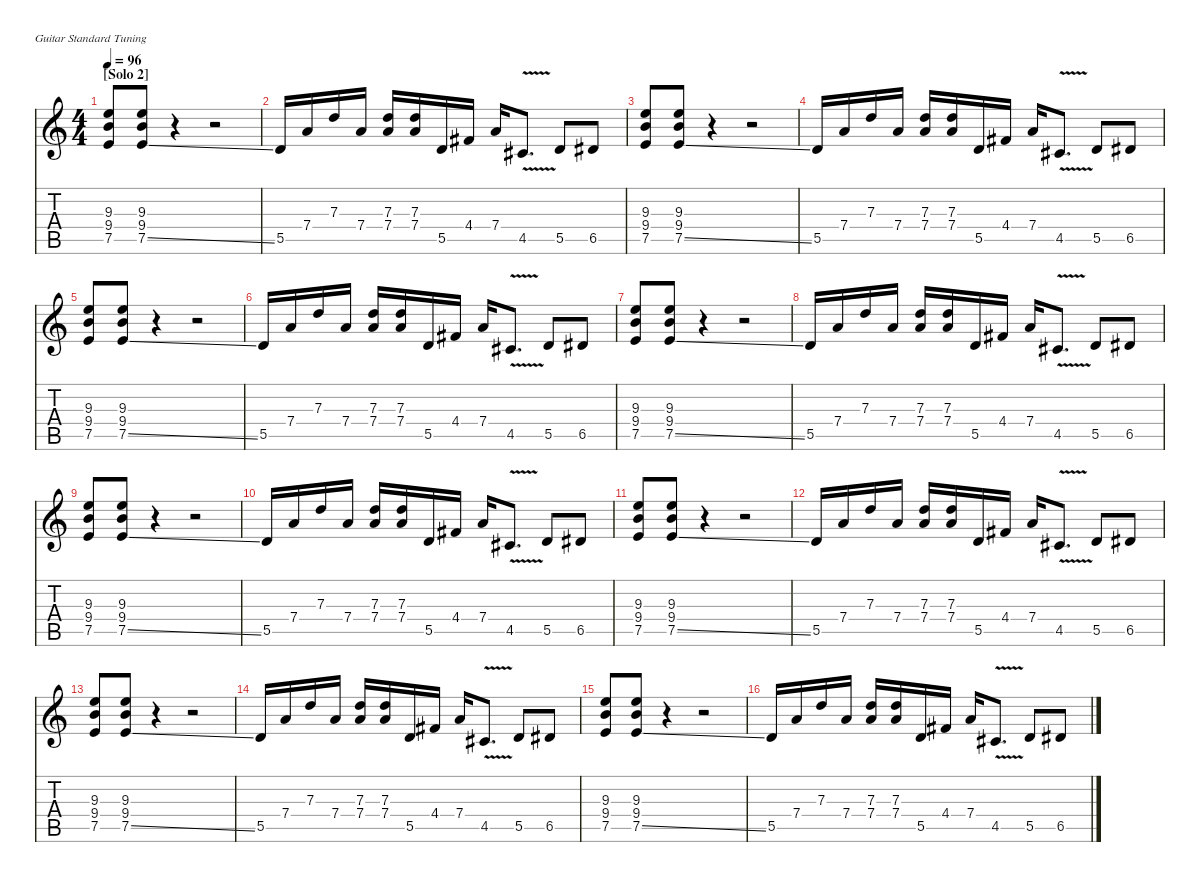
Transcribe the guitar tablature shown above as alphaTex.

\defaultSystemsLayout 4
\hideDynamics
\bracketExtendMode nobrackets
\singleTrackTrackNamePolicy hidden
\multiTrackTrackNamePolicy hidden
\firstSystemTrackNameMode fullname
\firstSystemTrackNameOrientation horizontal
\otherSystemsTrackNameOrientation horizontal
\track ("guitar 2" "dist.guit.") {instrument distortionguitar}
\staff {score tabs}
\tuning (E4 B3 G3 D3 A2 E2)
\ts (4 4)
\section ("" "[Solo 2]")
\tempo 96
\clef g2
\ks c
(9.3 9.4 7.5).8{dy f beam Up} (9.3 9.4 7.5{ss}).8{beam Up} r.4{beam Up} r.2{beam Up} |
5.5.16{beam Up} 7.4.16{beam Up} 7.3.16{beam Up} 7.4.16{beam Up} (7.3 7.4).16{beam Up} (7.3 7.4).16{beam Up} 5.5.16{beam Up} 4.4{acc #}.16{beam Up} 7.4.16{beam Up} 4.5{v acc #}.8{d beam Up} 5.5.8{beam Up} 6.5{acc #}.8{beam Up} |
(9.3 9.4 7.5).8{beam Up} (9.3 9.4 7.5{ss}).8{beam Up} r.4{beam Up} r.2{beam Up} |
5.5.16{beam Up} 7.4.16{beam Up} 7.3.16{beam Up} 7.4.16{beam Up} (7.3 7.4).16{beam Up} (7.3 7.4).16{beam Up} 5.5.16{beam Up} 4.4{acc #}.16{beam Up} 7.4.16{beam Up} 4.5{v acc #}.8{d beam Up} 5.5.8{beam Up} 6.5{acc #}.8{beam Up} |
(9.3 9.4 7.5).8{beam Up} (9.3 9.4 7.5{ss}).8{beam Up} r.4{beam Up} r.2{beam Up} |
5.5.16{beam Up} 7.4.16{beam Up} 7.3.16{beam Up} 7.4.16{beam Up} (7.3 7.4).16{beam Up} (7.3 7.4).16{beam Up} 5.5.16{beam Up} 4.4{acc #}.16{beam Up} 7.4.16{beam Up} 4.5{v acc #}.8{d beam Up} 5.5.8{beam Up} 6.5{acc #}.8{beam Up} |
(9.3 9.4 7.5).8{beam Up} (9.3 9.4 7.5{ss}).8{beam Up} r.4{beam Up} r.2{beam Up} |
5.5.16{beam Up} 7.4.16{beam Up} 7.3.16{beam Up} 7.4.16{beam Up} (7.3 7.4).16{beam Up} (7.3 7.4).16{beam Up} 5.5.16{beam Up} 4.4{acc #}.16{beam Up} 7.4.16{beam Up} 4.5{v acc #}.8{d beam Up} 5.5.8{beam Up} 6.5{acc #}.8{beam Up} |
(9.3 9.4 7.5).8{beam Up} (9.3 9.4 7.5{ss}).8{beam Up} r.4{beam Up} r.2{beam Up} |
5.5.16{beam Up} 7.4.16{beam Up} 7.3.16{beam Up} 7.4.16{beam Up} (7.3 7.4).16{beam Up} (7.3 7.4).16{beam Up} 5.5.16{beam Up} 4.4{acc #}.16{beam Up} 7.4.16{beam Up} 4.5{v acc #}.8{d beam Up} 5.5.8{beam Up} 6.5{acc #}.8{beam Up} |
(9.3 9.4 7.5).8{beam Up} (9.3 9.4 7.5{ss}).8{beam Up} r.4{beam Up} r.2{beam Up} |
5.5.16{beam Up} 7.4.16{beam Up} 7.3.16{beam Up} 7.4.16{beam Up} (7.3 7.4).16{beam Up} (7.3 7.4).16{beam Up} 5.5.16{beam Up} 4.4{acc #}.16{beam Up} 7.4.16{beam Up} 4.5{v acc #}.8{d beam Up} 5.5.8{beam Up} 6.5{acc #}.8{beam Up} |
(9.3 9.4 7.5).8{beam Up} (9.3 9.4 7.5{ss}).8{beam Up} r.4{beam Up} r.2{beam Up} |
5.5.16{beam Up} 7.4.16{beam Up} 7.3.16{beam Up} 7.4.16{beam Up} (7.3 7.4).16{beam Up} (7.3 7.4).16{beam Up} 5.5.16{beam Up} 4.4{acc #}.16{beam Up} 7.4.16{beam Up} 4.5{v acc #}.8{d beam Up} 5.5.8{beam Up} 6.5{acc #}.8{beam Up} |
(9.3 9.4 7.5).8{beam Up} (9.3 9.4 7.5{ss}).8{beam Up} r.4{beam Up} r.2{beam Up} |
5.5.16{beam Up} 7.4.16{beam Up} 7.3.16{beam Up} 7.4.16{beam Up} (7.3 7.4).16{beam Up} (7.3 7.4).16{beam Up} 5.5.16{beam Up} 4.4{acc #}.16{beam Up} 7.4.16{beam Up} 4.5{v acc #}.8{d beam Up} 5.5.8{beam Up} 6.5{acc #}.8{beam Up}
